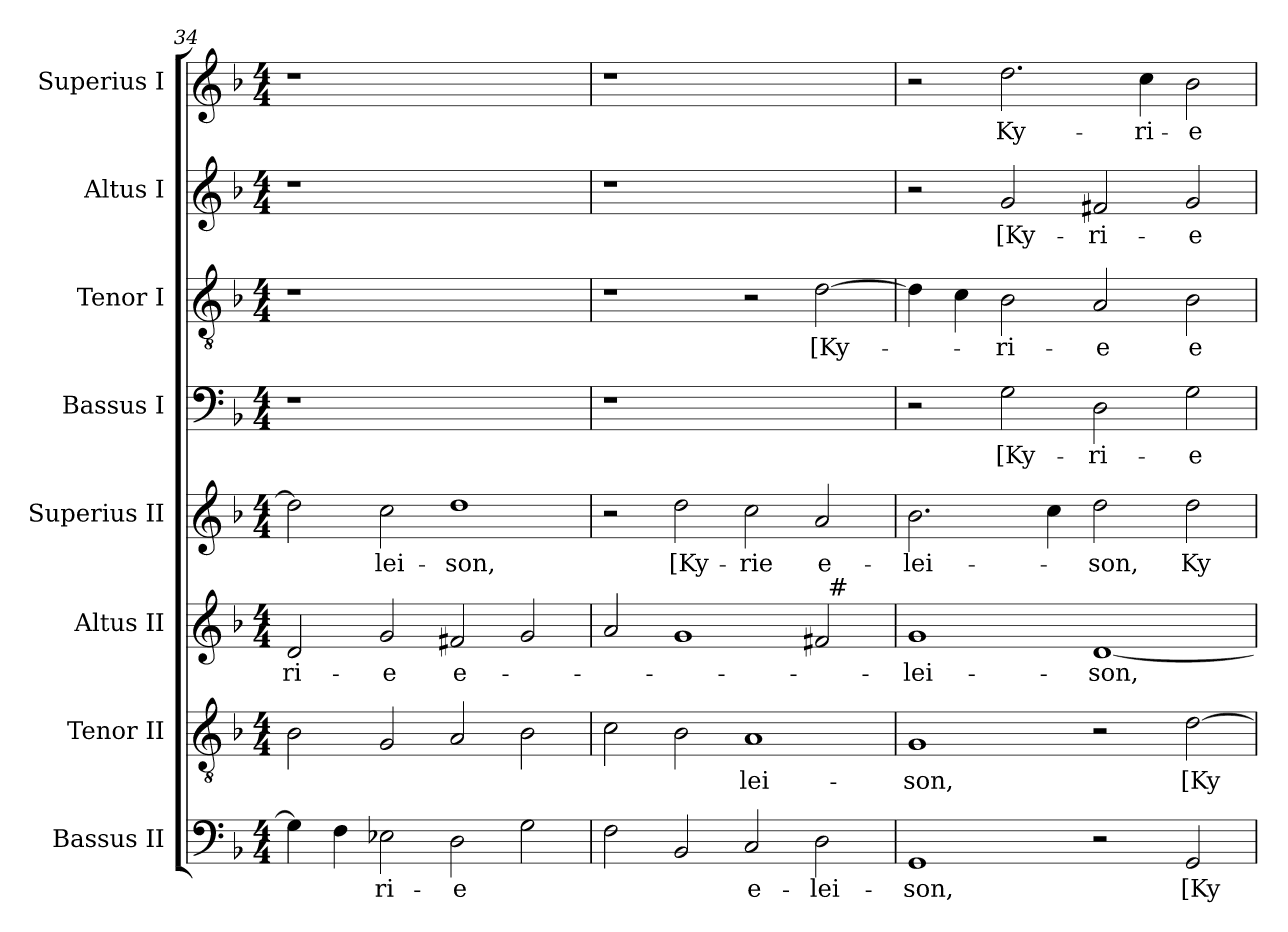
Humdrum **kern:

**kern	**text	**kern	**text	**kern	**text	**kern	**text	**kern	**text	**kern	**text	**kern	**text	**kern	**text
*part8	*part8	*part7	*part7	*part6	*part6	*part5	*part5	*part4	*part4	*part3	*part3	*part2	*part2	*part1	*part1
*staff8	*staff8	*staff7	*staff7	*staff6	*staff6	*staff5	*staff5	*staff4	*staff4	*staff3	*staff3	*staff2	*staff2	*staff1	*staff1
*I"Bassus II	*	*I"Tenor II	*	*I"Altus II	*	*I"Superius II	*	*I"Bassus I	*	*I"Tenor I	*	*I"Altus I	*	*I"Superius I	*
*I'B.	*	*I'T.	*	*I'A.	*	*I'S.	*	*I'B.	*	*I'T.	*	*I'A.	*	*I'S.	*
*clefF4	*	*clefGv2	*	*clefG2	*	*clefG2	*	*clefF4	*	*clefGv2	*	*clefG2	*	*clefG2	*
*	*	*ITrd7c12	*	*	*	*	*	*	*	*ITrd7c12	*	*	*	*	*
*k[b-]	*	*k[b-]	*	*k[b-]	*	*k[b-]	*	*k[b-]	*	*k[b-]	*	*k[b-]	*	*k[b-]	*
*d:	*	*d:	*	*d:	*	*d:	*	*d:	*	*d:	*	*d:	*	*d:	*
*M4/4	*	*M4/4	*	*M4/4	*	*M4/4	*	*M4/4	*	*M4/4	*	*M4/4	*	*M4/4	*
=34	=34	=34	=34	=34	=34	=34	=34	=34	=34	=34	=34	=34	=34	=34	=34
!	!	!	!	!	!LO:LY:b	!	!	!LO:N:vis=1	!	!LO:N:vis=1	!	!LO:N:vis=1	!	!LO:N:vis=1	!
4G\]	.	2BB-\	.	2d/	-ri-	2dd\]	.	1r	.	1r	.	1r	.	1r	.
4F\	.	.	.	.	.	.	.	.	.	.	.	.	.	.	.
!	!LO:LY:b	!	!	!	!LO:LY:b	!	!LO:LY:b	!	!	!	!	!	!	!	!
2E-X\	-ri-	2GG/	.	2g/	-e	2cc\	-lei-	.	.	.	.	.	.	.	.
!	!LO:LY:b	!	!	!	!LO:LY:b	!	!LO:LY:b	!	!	!	!	!	!	!	!
2D\	-e	2AA/	.	2f#X/	e-	1dd	-son,	1ryy	.	1ryy	.	1ryy	.	1ryy	.
2G\	.	2BB-\	.	2g/	.	.	.	.	.	.	.	.	.	.	.
!!LO:PB:g=z
=35	=35	=35	=35	=35	=35	=35	=35	=35	=35	=35	=35	=35	=35	=35	=35
!	!	!	!	!	!	!	!	!LO:N:vis=1	!	!	!	!LO:N:vis=1	!	!LO:N:vis=1	!
*	*	*	*	*^	*	*	*	*	*	*	*	*	*	*	*
2F\	.	2C\	.	2a/	1ryy	.	2r	.	1r	.	1r	.	1r	.	1r	.
!	!	!	!	!	!	!	!	!LO:LY:b	!	!	!	!	!	!	!	!
2BB-/	.	2BB-\	.	1g	.	.	2dd\	[Ky-	.	.	.	.	.	.	.	.
!	!LO:LY:b	!	!LO:LY:b	!	!	!	!	!LO:LY:b	!	!	!	!	!	!	!	!
2C/	e-	1AA	-lei-	.	2ryy	.	2cc\	-rie	1ryy	.	2r	.	1ryy	.	1ryy	.
!	!LO:LY:b	!	!	!	!	!	!	!LO:LY:b	!	!	!	!LO:LY:b	!	!	!	!
2D\	-lei-	.	.	2f#/	32ryy	.	2a/	e-	.	.	[>2D\	[Ky-	.	.	.	.
!	!	!	!	!	!LO:TX:a:t=#	!	!	!	!	!	!	!	!	!	!	!
.	.	.	.	.	4...ryy	.	.	.	.	.	.	.	.	.	.	.
=36	=36	=36	=36	=36	=36	=36	=36	=36	=36	=36	=36	=36	=36	=36	=36	=36
!	!LO:LY:b	!	!LO:LY:b	!	!	!LO:LY:b	!	!LO:LY:b	!	!	!	!	!	!	!	!
*	*	*	*	*v	*v	*	*	*	*	*	*	*	*	*	*	*
1GG	-son,	1GG	-son,	1g	-lei-	2.b-\	-lei-	2r	.	4D\]	.	2r	.	2r	.
.	.	.	.	.	.	.	.	.	.	4C\	.	.	.	.	.
!	!	!	!	!	!	!	!	!	!LO:LY:b	!	!LO:LY:b	!	!LO:LY:b	!	!LO:LY:b
.	.	.	.	.	.	.	.	2G\	[Ky-	2BB-\	-ri-	2g/	[Ky-	2.dd\	Ky-
.	.	.	.	.	.	4cc\	.	.	.	.	.	.	.	.	.
!	!	!	!	!	!LO:LY:b	!	!LO:LY:b	!	!LO:LY:b	!	!LO:LY:b	!	!LO:LY:b	!	!
2r	.	2r	.	[<1d	-son,	2dd\	-son,	2D\	-ri-	2AA/	-e	2f#X/	-ri-	.	.
!	!	!	!	!	!	!	!	!	!	!	!	!	!	!	!LO:LY:b
.	.	.	.	.	.	.	.	.	.	.	.	.	.	4cc\	-ri-
!	!LO:LY:b	!	!LO:LY:b	!	!	!	!LO:LY:b	!	!LO:LY:b	!	!LO:LY:b	!	!LO:LY:b	!	!LO:LY:b
2GG/	[Ky-	[>2D\	[Ky-	.	.	2dd\	Ky-	2G\	-e	2BB-\	e-	2g/	-e	2b-\	-e
=	=	=	=	=	=	=	=	=	=	=	=	=	=	=	=
*-	*-	*-	*-	*-	*-	*-	*-	*-	*-	*-	*-	*-	*-	*-	*-
